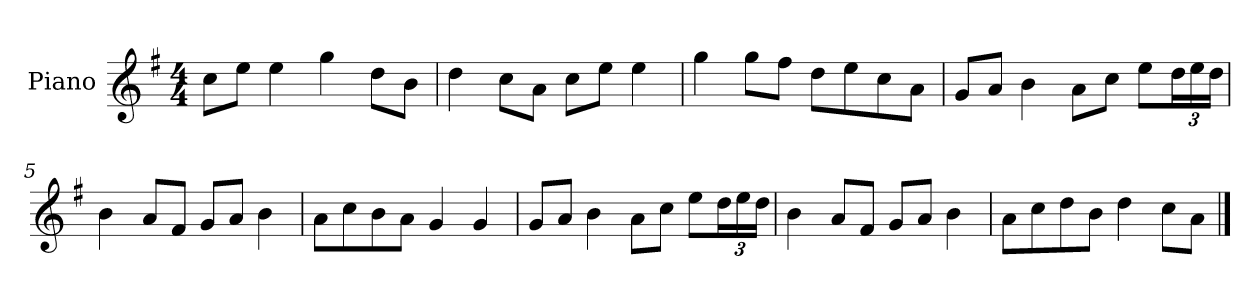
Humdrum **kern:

**kern
*part1
*staff1
*I"Piano
*I'P-no
*clefG2
*k[f#]
*M4/4
*MM90
=1
8cc\L
8ee\J
4ee\
4gg\
8dd\L
8b\J
=2
4dd\
8cc\L
8a\J
8cc\L
8ee\J
4ee\
=3
4gg\
8gg\L
8ff#\J
8dd\L
8ee\
8cc\
8a\J
=4
8g/L
8a/J
4b\
8a\L
8cc\J
8ee\L
*Xbrackettup
24dd\L
24ee\
24dd\JJ
=5
4b\
8a/L
8f#/J
8g/L
8a/J
4b\
!!LO:LB:g=z
=6
8a\L
8cc\
8b\
8a\J
4g/
4g/
=7
8g/L
8a/J
4b\
8a\L
8cc\J
8ee\L
24dd\L
24ee\
24dd\JJ
=8
4b\
8a/L
8f#/J
8g/L
8a/J
4b\
=9
8a\L
8cc\
8dd\
8b\J
4dd\
8cc\L
8a\J
==
*-
